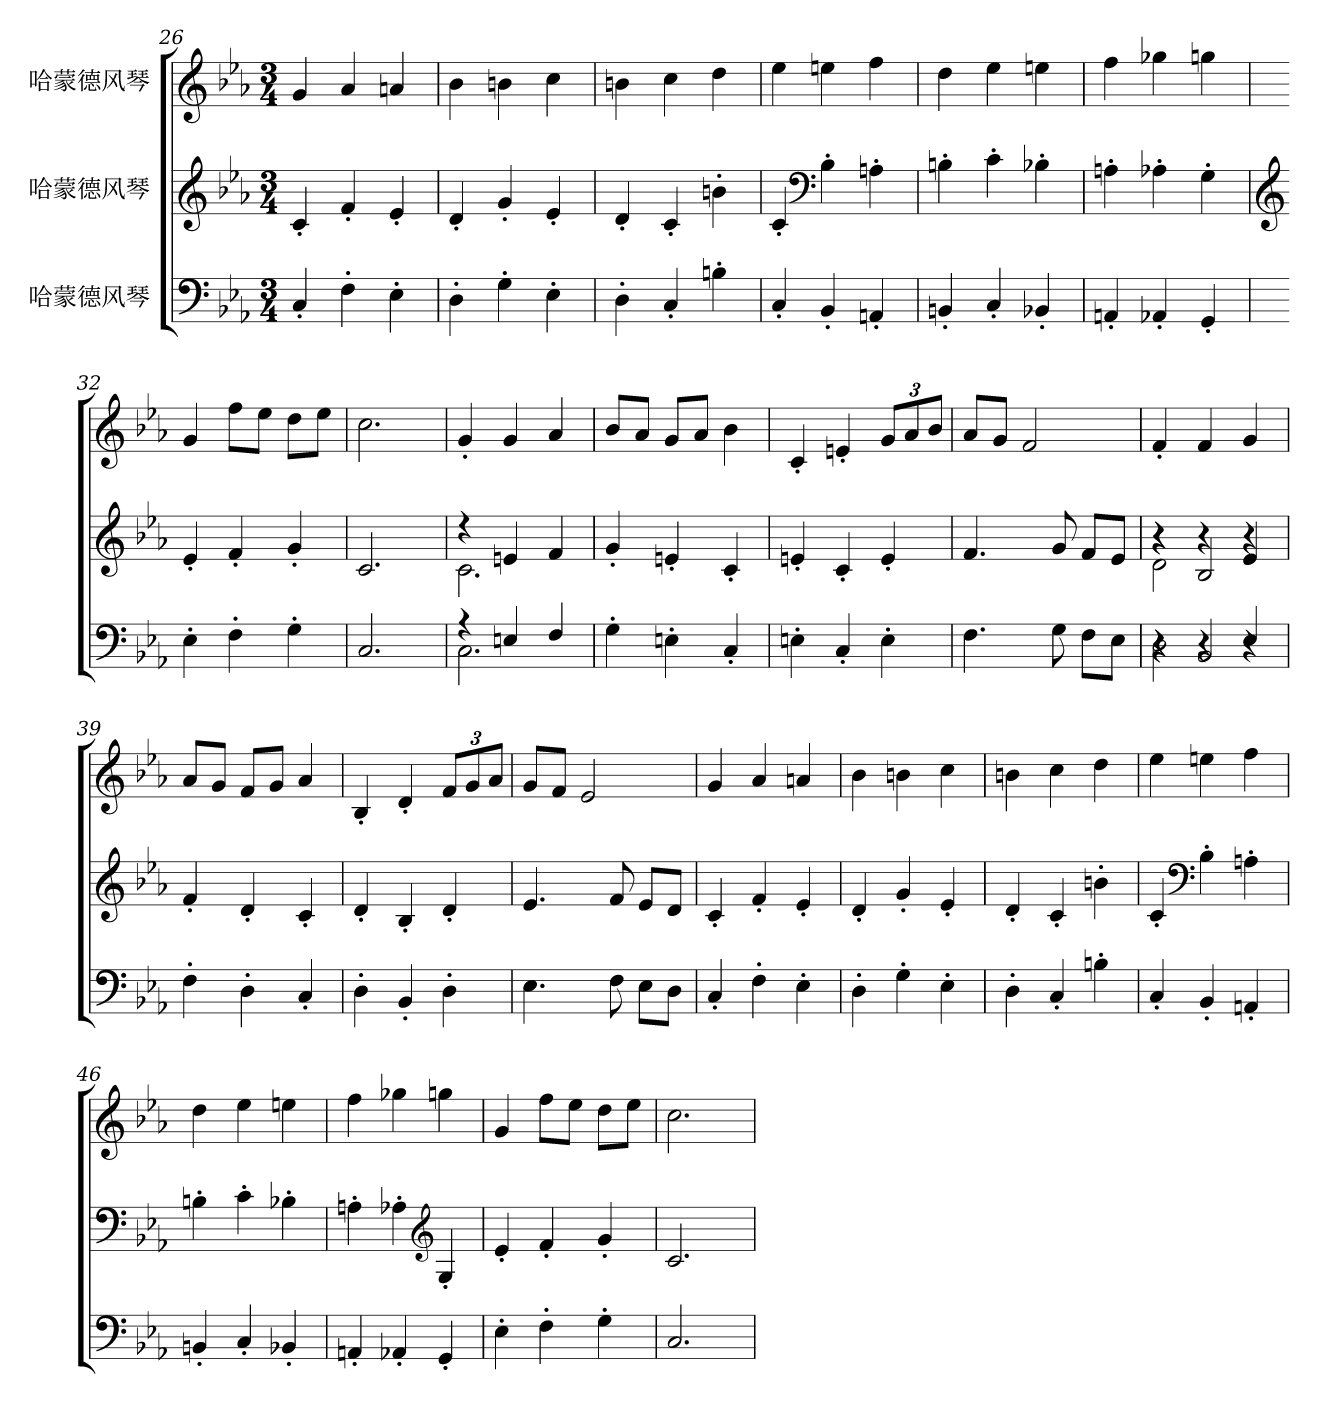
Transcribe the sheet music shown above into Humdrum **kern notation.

**kern	**kern	**kern
*part3	*part2	*part1
*staff3	*staff2	*staff1
*I"哈蒙德风琴	*I"哈蒙德风琴	*I"哈蒙德风琴
*clefF4	*clefG2	*clefG2
*k[b-e-a-]	*k[b-e-a-]	*k[b-e-a-]
*M3/4	*M3/4	*M3/4
=26	=26	=26
4C'/	4c'/	4g/
4F'\	4f'/	4a-/
4E-'\	4e-'/	4an/
=27	=27	=27
4D'\	4d'/	4b-\
4G'\	4g'/	4bn\
4E-'\	4e-'/	4cc\
=28	=28	=28
4D'\	4d'/	4bn\
4C'/	4c'/	4cc\
4Bn'\	4bn'\	4dd\
=29	=29	=29
4C'/	4c'/	4ee-\
*	*clefF4	*
4BB-'/	4B-'\	4een\
4AAn'/	4An'\	4ff\
!!LO:LB:g=z
=30	=30	=30
4BBn'/	4Bn'\	4dd\
4C'/	4c'\	4ee-\
4BB-X'/	4B-X'\	4een\
=31	=31	=31
4AAn'/	4An'\	4ff\
4AA-X'/	4A-X'\	4gg-X\
4GG'/	4G'\	4ggn\
=32	=32	=32
*	*clefG2	*
4E-'\	4e-'/	4g/
4F'\	4f'/	8ff\L
.	.	8ee-\J
4G'\	4g'/	8dd\L
.	.	8ee-\J
=33	=33	=33
2.C/	2.c/	2.cc\
=34	=34	=34
*^	*^	*
4r	2.C\	4r	2.c\	4g'/
4En/	.	4en/	.	4g/
4F/	.	4f/	.	4a-/
*v	*v	*	*	*
*	*v	*v	*
=35	=35	=35
4G'\	4g'/	8b-/L
.	.	8a-/J
4En'\	4en'/	8g/L
.	.	8a-/J
4C'/	4c'/	4b-\
=36	=36	=36
4En'\	4en'/	4c'/
4C'/	4c'/	4en'/
*	*	*Xbrackettup
4E'\	4e'/	12g/L
.	.	12a-/
.	.	12b-/J
!!LO:LB:g=z
=37	=37	=37
4.F\	4.f/	8a-/L
.	.	8g/J
.	.	2f/
8G\	8g/	.
8F\L	8f/L	.
8E-\J	8e-/J	.
=38	=38	=38
*^	*^	*
*	*^	*	*^	*
4r	2D\	4r	4r	2d\	4r	4f'/
4r	.	2BB-/	4r	.	2B-/	4f/
4E-/	4r	.	4e-/	4r	.	4g/
*v	*v	*v	*	*	*	*
*	*v	*v	*v	*
=39	=39	=39
4F'\	4f'/	8a-/L
.	.	8g/J
4D'\	4d'/	8f/L
.	.	8g/J
4C'/	4c'/	4a-/
=40	=40	=40
4D'\	4d'/	4B-'/
4BB-'/	4B-'/	4d'/
4D'\	4d'/	12f/L
.	.	12g/
.	.	12a-/J
=41	=41	=41
4.E-\	4.e-/	8g/L
.	.	8f/J
.	.	2e-/
8F\	8f/	.
8E-\L	8e-/L	.
8D\J	8d/J	.
=42	=42	=42
4C'/	4c'/	4g/
4F'\	4f'/	4a-/
4E-'\	4e-'/	4an/
=43	=43	=43
4D'\	4d'/	4b-\
4G'\	4g'/	4bn\
4E-'\	4e-'/	4cc\
!!LO:LB:g=z
=44	=44	=44
4D'\	4d'/	4bn\
4C'/	4c'/	4cc\
4Bn'\	4bn'\	4dd\
=45	=45	=45
4C'/	4c'/	4ee-\
*	*clefF4	*
4BB-'/	4B-'\	4een\
4AAn'/	4An'\	4ff\
=46	=46	=46
4BBn'/	4Bn'\	4dd\
4C'/	4c'\	4ee-\
4BB-X'/	4B-X'\	4een\
=47	=47	=47
4AAn'/	4An'\	4ff\
4AA-X'/	4A-X'\	4gg-X\
*	*clefG2	*
4GG'/	4G'/	4ggn\
=48	=48	=48
4E-'\	4e-'/	4g/
*	*	*MM110
4F'\	4f'/	8ff\L
*	*	*MM105
.	.	8ee-\J
*	*	*MM100
4G'\	4g'/	8dd\L
*	*	*MM95
.	.	8ee-\J
=49	=49	=49
*	*	*MM90
2.C/	2.c/	2.cc\
=	=	=
*-	*-	*-
